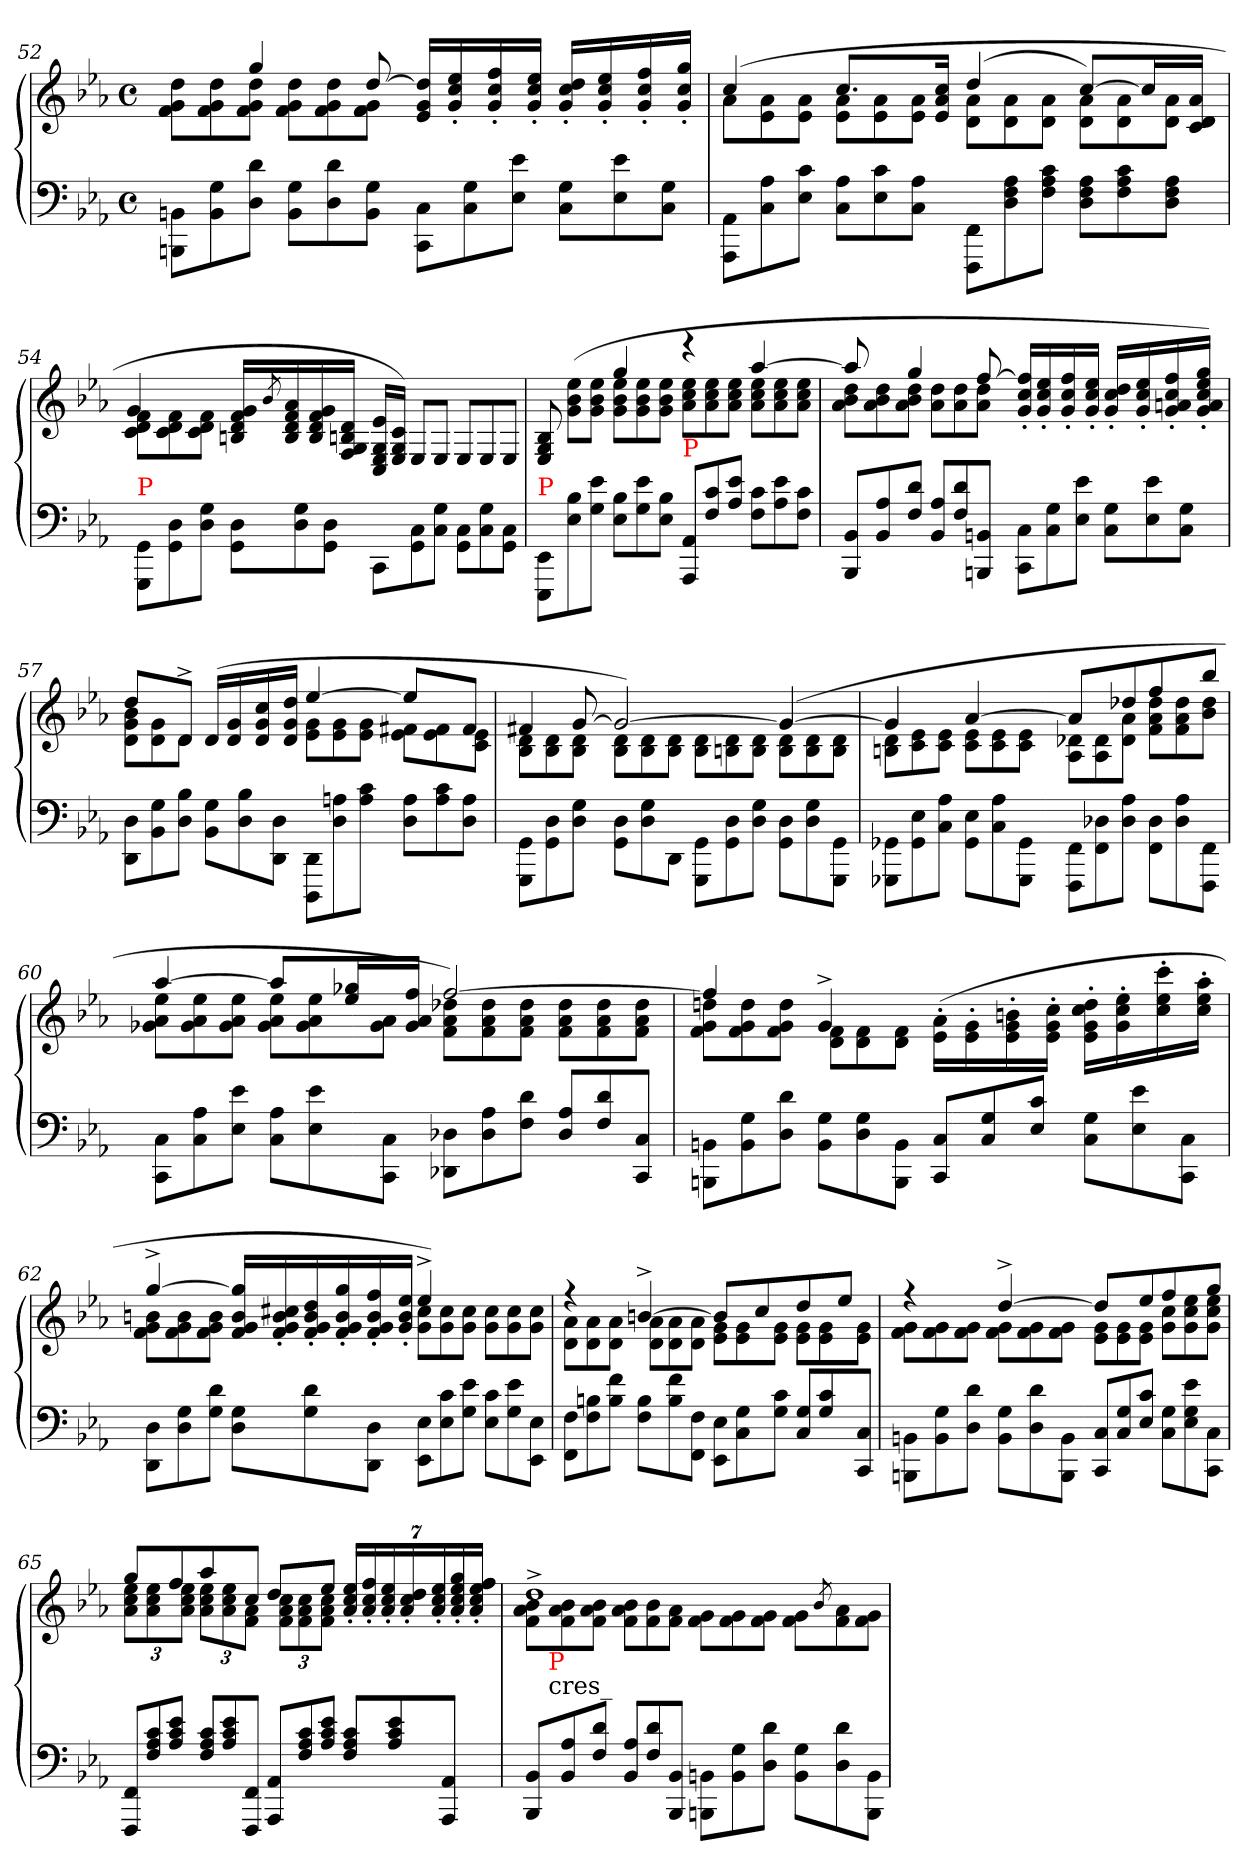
**kern	**kern
*part1	*part1
*staff2	*staff1
*clefF4	*clefG2
*k[b-e-a-]	*k[b-e-a-]
*M4/4	*M4/4
*met(c)	*met(c)
*Xtuplet	*Xtuplet
=52	=52
*	*^
12BBn\ 12BBBn\L	6ryy	12dd 12g 12fL
12G 12BB	.	12dd 12g 12f
12d 12DJ	6gg	12dd 12g 12fJ
12G 12BBL	.	12dd 12g 12fL
12d 12D	12ryy	12dd 12g 12f
12G 12BBJ	[12dd	12g 12fJ
12C 12CCL	16dd]/ 16g/ 16e-/LL	2ryy
.	16ee-'> 16cc'> 16g'>	.
12G 12C	.	.
.	16ff'> 16cc'> 16g'>	.
12e- 12E-J	.	.
.	16ee-'> 16cc'> 16g'>JJ	.
12G 12CL	16dd'>/ 16cc'>/ 16g'>/LL	.
.	16ee-'> 16cc'> 16g'>	.
12e- 12E-	.	.
.	16ff'> 16cc'> 16g'>	.
12G 12CJ	.	.
.	16gg'> 16cc'> 16g'>JJ	.
=53	=53	=53
12AA-\ 12AAA-\L	(>4cc	12a-L
12A- 12C	.	12a- 12e-
12c 12E-J	.	12a- 12e-J
12A- 12CL	8.ccL	12a- 12e-L
12c 12E-	.	12a- 12e-
12A- 12CJ	.	12a- 12e-J
.	16cc 16a- 16e-Jk	.
12FF\ 12FFF\L	(>4dd	12a- 12dL
12A- 12F 12D	.	12a- 12d
12c 12A- 12FJ	.	12a- 12dJ
12A- 12F 12DL	[8ccL)	12a- 12dL
12c 12A- 12F	.	12a- 12d
.	16cc/L]	.
12A- 12F 12DJ	.	12a- 12dJ
.	16a- 16d 16cJJ	.
=54	=54	=54
!LO:TX:a:color=red:t=P	!	!
12GG\ 12GGG\L	12f\ 12d\ 12c\L	4g/
12D 12GG	12f 12d 12c	.
12G 12DJ	12f 12d 12cJ	.
12D\ 12GG\L	2.ryy	16g 16f 16d 16BnLL
.	.	8qb-/
.	.	16a- 16f 16d 16B
12G 12D	.	.
.	.	16g 16f 16d 16B
12D 12GGJ	.	.
.	.	16d/ 16Bn/ 16G/ 16F/JJ
12CC\L	.	24e-/ 24G/ 24E-/ 24C/LL
.	.	24c/ 24G/ 24E-/JJ)
12C\ 12GG\	.	12E-/L
12G\ 12C\J	.	12E-/J
12C\ 12GG\L	.	12E-/L
12G\ 12C\	.	12E-/
12C\ 12GG\J	.	12E-/J
=55	=55	=55
!LO:TX:a:color=red:t=P	!	!
12EE-\ 12EEE-\L	4ryy	12B-/ 12G/ 12E-/
12B- 12E-	.	(>12ee- 12b- 12gL
12e- 12GJ	.	12ee- 12b- 12gJ
12B- 12E-L	4gg	12ee- 12b- 12gL
12e- 12G	.	12ee- 12b- 12g
12B- 12E-J	.	12ee- 12b- 12gJ
!LO:TX:a:color=red:t=P	!	!
12AA- 12AAA-L	4reee	12ee- 12cc 12a-L
12c 12F	.	12ee- 12cc 12a-
12e- 12A-J	.	12ee- 12cc 12a-J
12c 12FL	[4aa-	12ee- 12cc 12a-L
12e- 12A-	.	12ee- 12cc 12a-
12c 12FJ	.	12ee- 12cc 12a-J
=56	=56	=56
12BB- 12BBB-L	12aa-]	12dd 12b- 12a-L
12A- 12BB-	12ryy	12dd 12b- 12a-
12d 12FJ	6gg	12dd 12b- 12a-J
12A- 12BB-L	.	12dd 12a-L
12d 12F	12ryy	12dd 12a-
12BBn 12BBBnJ	[12ff	12dd 12a-J
12C 12CCL	4ryy	16ff]'>/ 16cc'>/ 16g'>/LL
.	.	16ee-'> 16cc'> 16g'>
12G 12C	.	.
.	.	16ff'> 16cc'> 16g'>
12e- 12E-J	.	.
.	.	16ee-'> 16cc'> 16g'>JJ
12G 12CL	4ryy	16dd'>/ 16cc'>/ 16g'>/LL
.	.	16ee-'> 16cc'> 16g'>
12e- 12E-	.	.
.	.	16ff'> 16cc'> 16an'> 16g'>
12G 12CJ	.	.
.	.	16gg'> 16ee-'> 16cc'> 16a'> 16g'>JJ)
=57	=57	=57
12D\ 12DD\L	12ddL	12b- 12g 12dL
12G 12BB-	12ryy	12g 12d
12B- 12DJ	12d^J	12dJ
12G\ 12BB-\L	4ryy	(>16dLL
.	.	16g 16d
12B- 12D	.	.
.	.	16cc 16g 16d
12D 12DDJ	.	.
.	.	16dd 16g 16dJJ
12DD\ 12DDD\L	[4ee-	12g 12e-L
12An 12D	.	12g 12e-
12c 12AJ	.	12g 12e-J
12A 12DL	12ee-L]	12f#X 12e-L
12c 12A	12ryy	12f# 12e-
12A 12DJ	12f#J	12e- 12cJ
=58	=58	=58
12GG\ 12GGG\L	6f#X	12d 12B-L
12D 12GG	.	12d 12B-
12G 12DJ	[12g	12d 12B-J
12D\ 12GG\L	2g_)	12d 12B-L
12G 12D	.	12d 12B-
12DDJ	.	12d 12B-J
12GG\ 12GGG\L	.	12d 12B-L
12D 12GG	.	12d 12Bn
12G 12DJ	.	12d 12BJ
12D\ 12GG\L	(>4g_	12d\ 12B\L
12G 12D	.	12d 12B
12GG 12GGGJ	.	12d 12BJ
=59	=59	=59
12GG-X\ 12GGG-X\L	4gn]	12d 12BnL
12E- 12GG-	.	12e- 12c
12A- 12CJ	.	12e- 12cJ
12E-\ 12GG-\L	[4a-	12e- 12cL
12A- 12C	.	12e- 12c
12GG- 12GGG-J	.	12e- 12cJ
=-	=-	=-
12FF\ 12FFF\L	12a-L]	12d-X 12A-L
12D-X 12FF	12ryy	12d- 12A-
12A- 12D-J	12dd-X	12a- 12d-J
12D-\ 12FF\L	12ff	12dd- 12a- 12fL
12A- 12D-	12ryy	12dd- 12a- 12f
12FF 12FFFJ	12bb-J	12dd- 12b-J
=60	=60	=60
12C 12CCL	[4aa-	12ee- 12a- 12g-XL
12A- 12C	.	12ee- 12a- 12g-
12e- 12E-J	.	12ee- 12a- 12g-J
12A- 12CL	8aa-L]	12ee- 12a- 12g-L
12e- 12E-	.	12ee- 12a- 12g-
.	16gg-X 16ee-L	.
12C 12CCJ	.	12a- 12g-J
.	16ff 16a- 16g-JJ	.
12D-X 12DD-XL	[2ff)	12dd-X 12a- 12fL
12A- 12D-	.	12dd- 12a- 12f
12d 12FJ	.	12dd- 12a- 12fJ
12A- 12D-L	.	12dd- 12a- 12fL
12d 12F	.	12dd- 12a- 12f
12C 12CCJ	.	12dd- 12a- 12fJ
=61	=61	=61
12BBn\ 12BBBn\L	4ff]	12ddn 12g 12fL
12G 12BB	.	12dd 12g 12f
12d 12DJ	.	12dd 12g 12fJ
12G\ 12BB\L	4g^	12f 12dL
12G 12D	.	12f 12d
12BB 12BBBJ	.	12f 12dJ
12C 12CCL	(>16a-'\ 16e-'\LL	2ryy
.	16g' 16e-'	.
12G 12C	.	.
.	16bn' 16g' 16e-'	.
12c 12E-J	.	.
.	16cc' 16g' 16e-'JJ	.
12G 12CL	16dd'\ 16cc'\ 16g'\ 16e-'\LL	.
.	16ee-' 16cc' 16g'	.
12e- 12E-	.	.
.	16ccc' 16ee-' 16cc'	.
12C 12CCJ	.	.
.	16aa-' 16ee-' 16cc'JJ	.
=62	=62	=62
12D 12DDL	[4gg^	12bn 12g 12fL
12G 12D	.	12b 12g 12f
12d 12GJ	.	12b 12g 12fJ
12G 12DL	24gg]/ 24b/ 24g/ 24f/LL	4ryy
.	24cc#X'> 24b'> 24g'> 24f'>	.
12d 12G	24dd'> 24b'> 24g'> 24f'>	.
.	24gg'> 24b'> 24g'> 24f'>	.
12D 12DDJ	24ff'> 24b'> 24g'> 24f'>	.
.	24ee-'> 24b'> 24g'>JJ	.
12E- 12EE-L	4ee-^)	12cc# 12gL
12c 12E-	.	12cc# 12g
12e- 12GJ	.	12cc# 12gJ
12c 12E-L	4ryy	12cc#\ 12g\L
12e- 12G	.	12cc# 12g
12E- 12EE-J	.	12cc# 12gJ
=63	=63	=63
12F 12FFL	4rff	12a- 12dL
12Bn 12F	.	12a- 12d
12f 12BJ	.	12a- 12dJ
12B 12FL	[4bn^	12a- 12dL
12f 12B	.	12a- 12d
12F 12FFJ	.	12a- 12dJ
12E- 12EE-L	8bL]	12g 12e-L
12G 12C	.	12g 12e-
.	8cc	.
12c 12GJ	.	12g 12e-J
12G 12CL	8dd	12g 12e-L
12c 12G	.	12g 12e-
.	8ee-J	.
12C 12CCJ	.	12g 12e-J
=64	=64	=64
12BBn\ 12BBBn\L	4rff	12g 12fL
12G 12BB	.	12g 12f
12d 12DJ	.	12g 12fJ
12G\ 12BB\L	[4dd^	12g 12fL
12d 12D	.	12g 12f
12BB 12BBBJ	.	12g 12fJ
=-	=-	=-
12C 12CCL	12ddL]	12g 12e-L
12G 12C	12ryy	12g 12e-
12c 12E-J	12ee-	12g 12e-J
12G 12CL	12ff	12cc 12gL
12e- 12G 12E-	12ryy	12ee- 12cc 12g
12C 12CCJ	12ggJ	12ee- 12cc 12gJ
=65	=65	=65
12FF 12FFFL	12ggL	12ee- 12cc 12a-L
12c 12A- 12F	12ryy	12ee- 12cc 12a-
12e- 12c 12A-J	12ff	12ee- 12cc 12a-J
12c 12A- 12FL	12aa-	12ee- 12cc 12a-L
12e- 12c 12A-	12ryy	12ee- 12cc 12a-
12FF 12FFFJ	12ccJ	12a- 12fJ
12AA- 12AAA-L	12ddL	12cc 12a- 12fL
12c 12A- 12F	12ryy	12cc 12a- 12f
12e- 12c 12A-J	12ee-J	12cc 12a- 12fJ
*	*tuplet	*
*	*Xbrackettup	*
12c 12A- 12FL	28ee-'>/ 28cc'>/ 28a-'>/LL	4ryy
.	28ff'> 28cc'> 28a-'>	.
.	28ee-'> 28cc'> 28a-'>	.
12e- 12c 12A-	.	.
.	28dd'> 28cc'> 28a-'>	.
.	28ee-'> 28cc'> 28a-'>	.
12AA- 12AAA-J	.	.
.	28gg'> 28ee-'> 28cc'> 28a-'>	.
.	28ff'> 28ee-'> 28cc'> 28a-'>JJ	.
=66	=66	=66
*	*	*Xtuplet
12BB- 12BBB-L	1dd^	12b- 12a- 12fL
!LO:TX:a:t=cres_	!	!
!LO:TX:a:color=red:t=P	!	!
12A- 12BB-	.	12b- 12a- 12f
12d 12FJ	.	12b- 12a- 12fJ
12A- 12BB-L	.	12b- 12a- 12fL
12d 12F	.	12b- 12f
12BB- 12BBB-J	.	12a- 12fJ
12BBn\ 12BBBn\L	.	12g 12fL
12G 12BB	.	12g 12f
12d 12DJ	.	12g 12fJ
12G\ 12BB\L	.	12g 12fL
.	.	8qb-/
12d 12D	.	12a- 12f
12BB 12BBBJ	.	(>12g 12fJ
*	*v	*v
=	=
*-	*-
